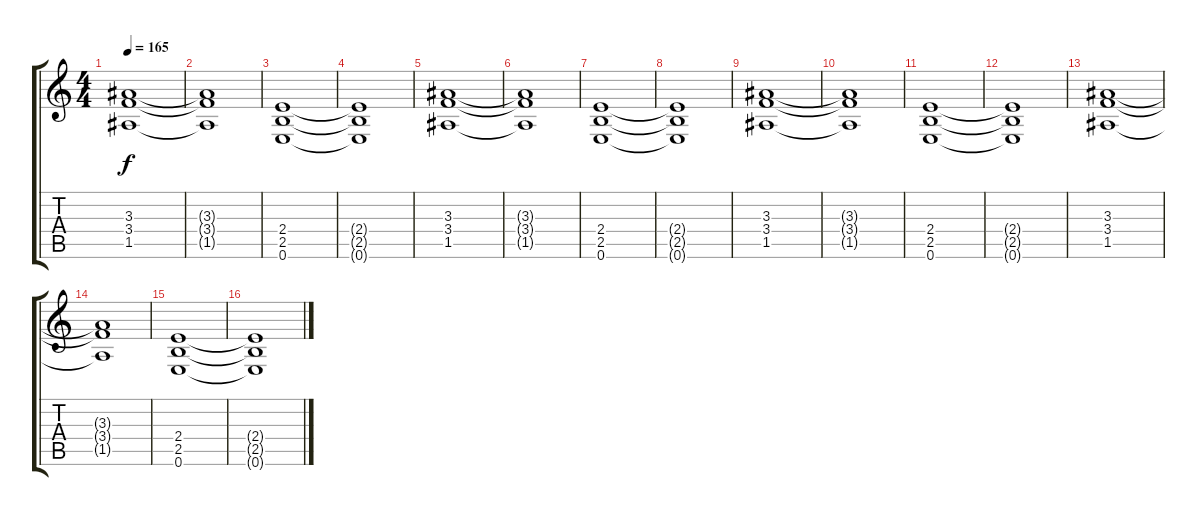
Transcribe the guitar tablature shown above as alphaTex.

\track "" {instrument overdrivenguitar}
\staff {score tabs}
\tuning (E4 B3 G3 D3 A2 E2) {hide}
\ts (4 4)
\tempo 165
\clef g2
\ks c
(3.3 3.4 1.5).1{dy f instrument overdrivenguitar} |
(3.3{t} 3.4{t} 1.5{t}).1 |
(2.4 2.5 0.6).1 |
(2.4{t} 2.5{t} 0.6{t}).1 |
(3.3 3.4 1.5).1 |
(3.3{t} 3.4{t} 1.5{t}).1 |
(2.4 2.5 0.6).1 |
(2.4{t} 2.5{t} 0.6{t}).1 |
(3.3 3.4 1.5).1 |
(3.3{t} 3.4{t} 1.5{t}).1 |
(2.4 2.5 0.6).1 |
(2.4{t} 2.5{t} 0.6{t}).1 |
(3.3 3.4 1.5).1 |
(3.3{t} 3.4{t} 1.5{t}).1 |
(2.4 2.5 0.6).1 |
(2.4{t} 2.5{t} 0.6{t}).1
